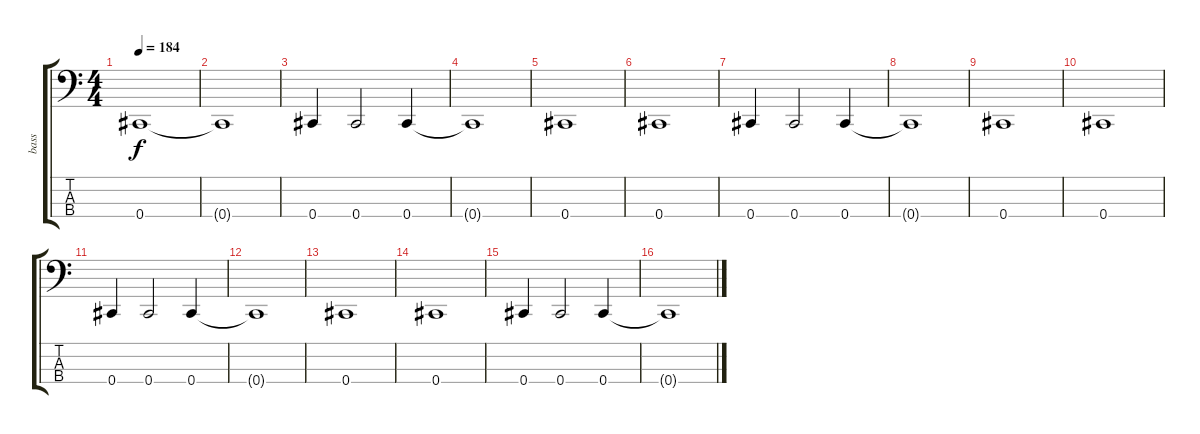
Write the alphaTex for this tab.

\track ("bass" "bass") {instrument electricbassfinger}
\staff {score tabs}
\tuning (Gb2 Db2 Ab1 Db1) {hide}
\ts (4 4)
\tempo 184
\clef f4
\ks c
0.4.1{dy f} |
0.4{t}.1 |
0.4.4 0.4.2 0.4.4 |
0.4{t}.1 |
0.4.1 |
0.4.1 |
0.4.4 0.4.2 0.4.4 |
0.4{t}.1 |
0.4.1 |
0.4.1 |
0.4.4 0.4.2 0.4.4 |
0.4{t}.1 |
0.4.1 |
0.4.1 |
0.4.4 0.4.2 0.4.4 |
0.4{t}.1
